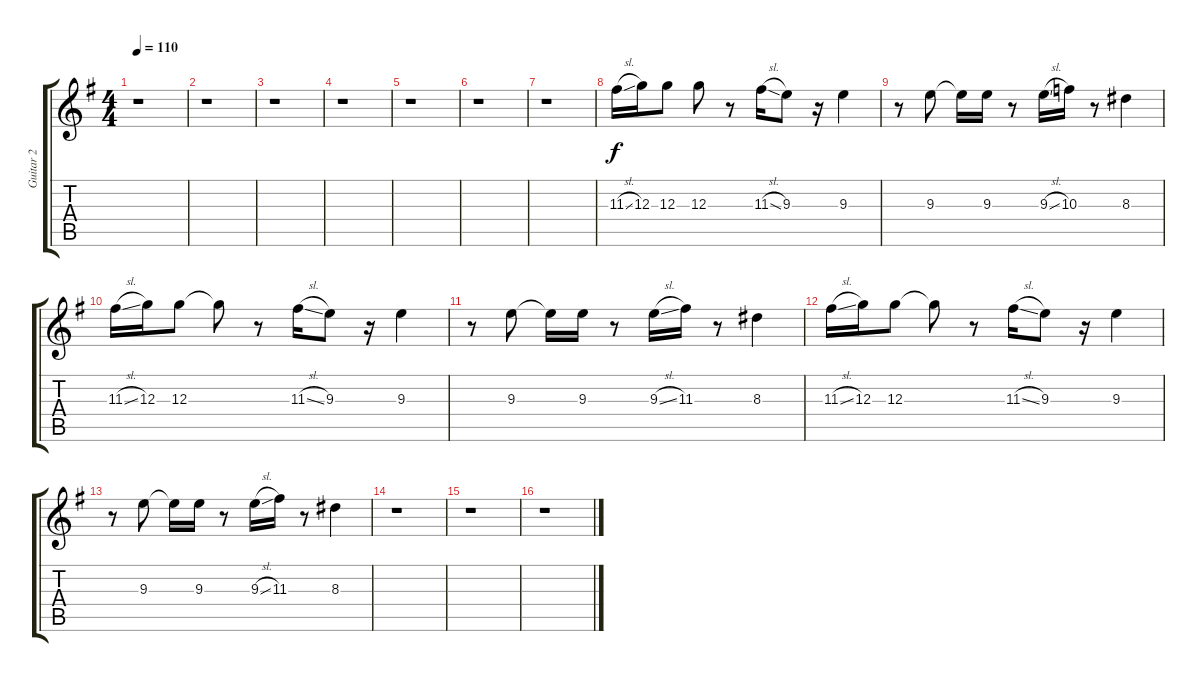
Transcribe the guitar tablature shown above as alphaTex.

\track ("Guitar 2" "Guitar 2") {instrument distortionguitar}
\staff {score tabs}
\tuning (E4 B3 G3 D3 A2 E2) {hide}
\ts (4 4)
\tempo 110
\clef g2
\ks g
r.1{dy f} |
r.1 |
r.1 |
r.1 |
r.1 |
r.1 |
r.1 |
11.3{sl}.16 12.3.16 12.3.8 12.3.8 r.8 11.3{sl}.16 9.3.8 r.16 9.3.4 |
r.8 9.3.8 9.3{t}.16 9.3.16 r.8 9.3{sl}.16 10.3.16 r.8 8.3.4 |
11.3{sl}.16 12.3.16 12.3.8 12.3{t}.8 r.8 11.3{sl}.16 9.3.8 r.16 9.3.4 |
r.8 9.3.8 9.3{t}.16 9.3.16 r.8 9.3{sl}.16 11.3.16 r.8 8.3.4 |
11.3{sl}.16 12.3.16 12.3.8 12.3{t}.8 r.8 11.3{sl}.16 9.3.8 r.16 9.3.4 |
r.8 9.3.8 9.3{t}.16 9.3.16 r.8 9.3{sl}.16 11.3.16 r.8 8.3.4 |
r.1 |
r.1 |
r.1
